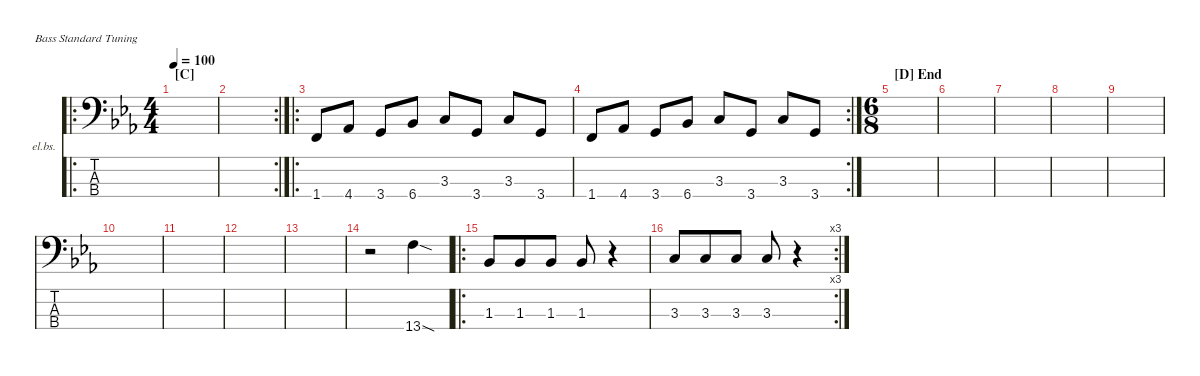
\defaultSystemsLayout 4
\hideDynamics
\bracketExtendMode nobrackets
\multiBarRest
\firstSystemTrackNameOrientation horizontal
\otherSystemsTrackNameOrientation horizontal
\track ("bass" "el.bs.") {instrument electricbassfinger}
\staff {score tabs}
\tuning (G2 D2 A1 E1)
\ro
\ts (4 4)
\section ("C" "")
\tempo 100
\clef f4
\ks cminor
|
\rc 2
|
\ro
1.4.8 4.4.8 3.4.8 6.4.8 3.3.8 3.4.8 3.3.8 3.4.8 |
\rc 2
1.4.8 4.4.8 3.4.8 6.4.8 3.3.8 3.4.8 3.3.8 3.4.8 |
\ts (6 8)
\beaming (8 3 3)
\section ("D" "End")
|
|
|
|
|
|
|
|
|
r.2 13.4{sod}.4 |
\ro
1.3.8 1.3.8 1.3.8 1.3.8 r.4 |
\rc 3
3.3.8 3.3.8 3.3.8 3.3.8 r.4
